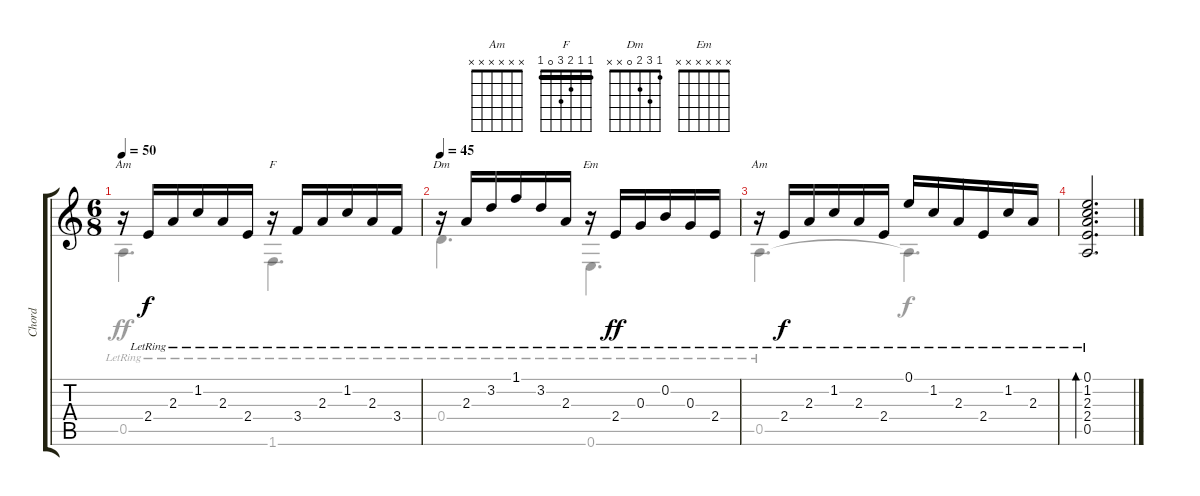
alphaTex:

\track ("Chord" "Chord") {instrument acousticguitarnylon}
\staff {score tabs}
\tuning (E4 B3 G3 D3 A2 E2) {hide}
\chord ("Am" 0 1 2 2 0 x)
\chord ("F" 1 1 2 3 0 1) {barre 1}
\chord ("Dm" 1 3 2 0 x x)
\chord ("Em" x x x x x x)
\chord ("Am" x x x x x x)
\voice
\ts (6 8)
\tempo 50
\clef g2
\ks c
r.16{ch "Am" dy ff beam Up beam split} 2.4{lr}.16{dy f beam Up beam merge} 2.3{lr}.16{beam Up beam merge} 1.2{lr}.16{beam Up beam merge} 2.3{lr}.16{beam Up beam merge} 2.4{lr}.16{beam Up} r.16{ch "F" beam split} 3.4{lr}.16 2.3{lr}.16 1.2{lr}.16 2.3{lr}.16 3.4{lr}.16 |
\tempo 45
r.16{ch "Dm" beam Down beam split} 2.3{lr}.16{beam Up} 3.2{lr}.16{beam Up} 1.1{lr}.16{beam Up} 3.2{lr}.16{beam Up} 2.3{lr}.16{beam Up} r.16{ch "Em"} 2.4{lr}.16{dy ff} 0.3{lr}.16 0.2{lr}.16 0.3{lr}.16 2.4{lr}.16 |
r.16{ch "Am" beam Down beam split} 2.4{lr}.16{dy f} 2.3{lr}.16 1.2{lr}.16 2.3{lr}.16 2.4{lr}.16 0.1{lr}.16 1.2{lr}.16 2.3{lr}.16 2.4{lr}.16 1.2{lr}.16 2.3{lr}.16 |
(0.1{lr} 1.2 2.3 2.4 0.5).2{d bd 240}
\voice
\clef g2
\ottava regular
\simile none
\ks c
0.5{lr}.4{d dy ff} 1.6{lr}.4{d} |
0.4{lr}.4{d} 0.6{lr}.4{d} |
0.5{lr}.4{d} 0.5{t}.4{d dy f} |
